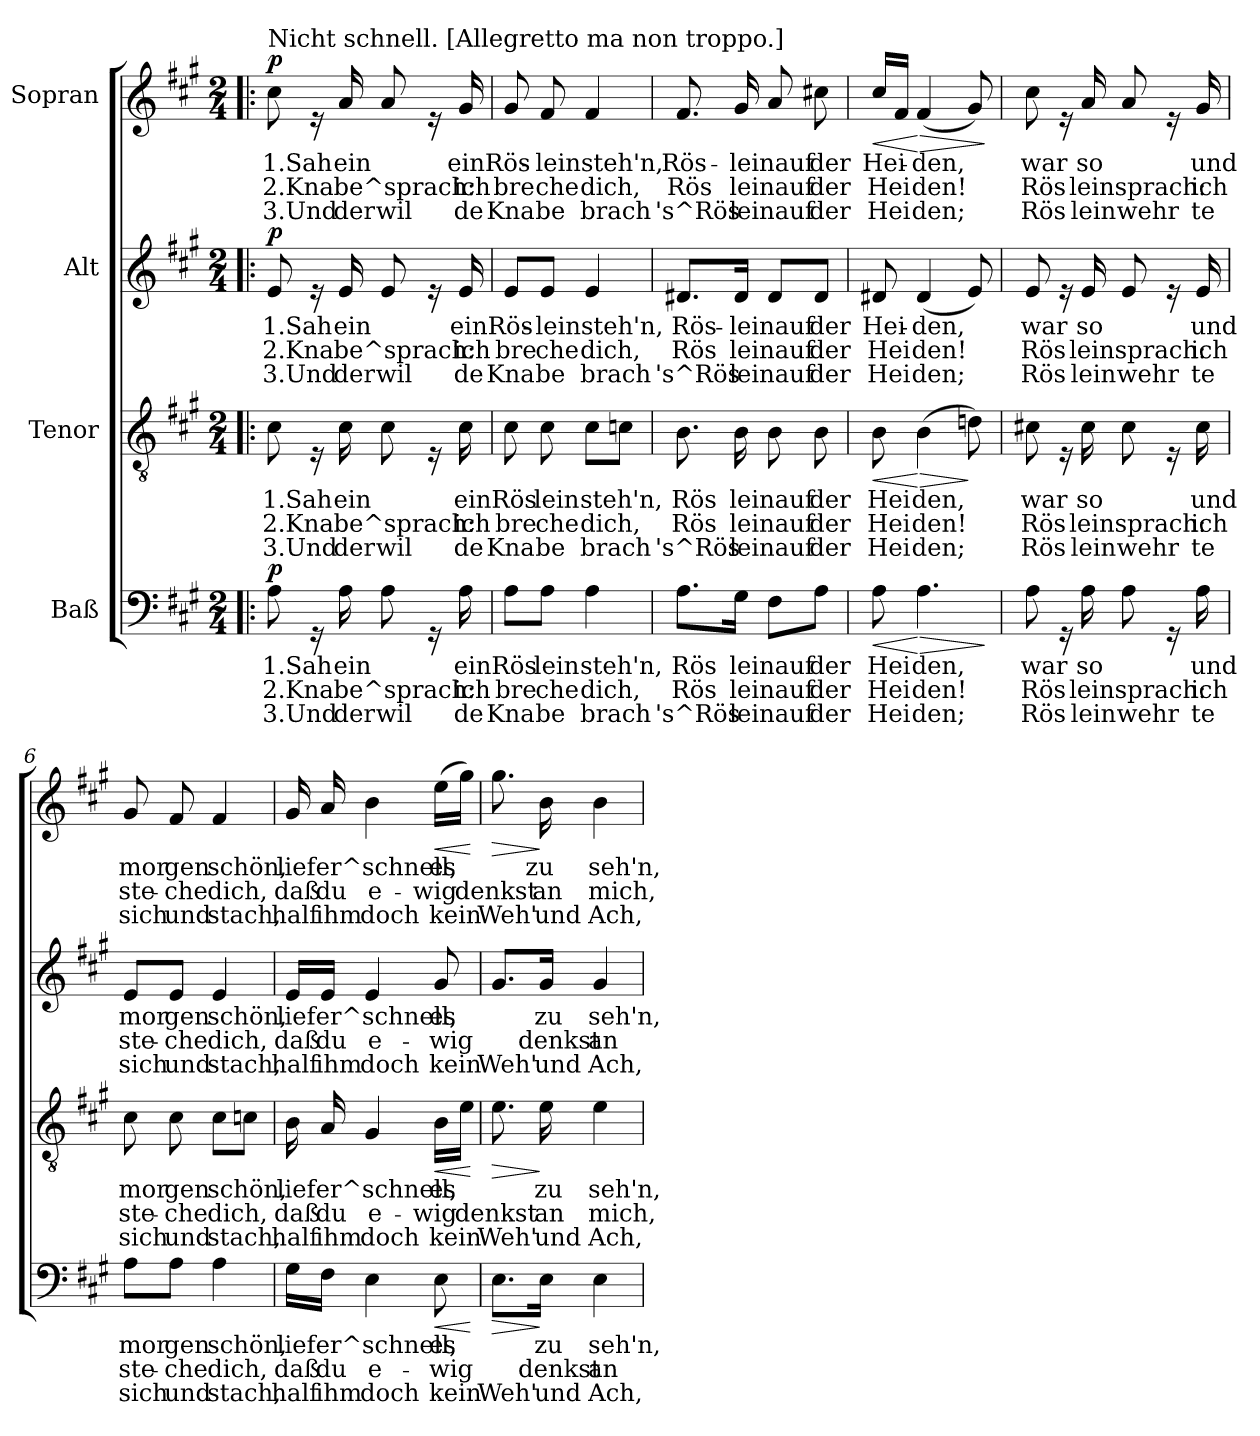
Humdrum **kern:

**kern	**text	**text	**text	**dynam	**kern	**text	**text	**text	**dynam	**kern	**text	**text	**text	**dynam	**kern	**text	**text	**text	**dynam
*part4	*part4	*part4	*part4	*part4	*part3	*part3	*part3	*part3	*part3	*part2	*part2	*part2	*part2	*part2	*part1	*part1	*part1	*part1	*part1
*staff4	*staff4	*staff4	*staff4	*staff4	*staff3	*staff3	*staff3	*staff3	*staff3	*staff2	*staff2	*staff2	*staff2	*staff2	*staff1	*staff1	*staff1	*staff1	*staff1
*I"Baß	*	*	*	*	*I"Tenor	*	*	*	*	*I"Alt	*	*	*	*	*I"Sopran	*	*	*	*
*clefF4	*	*	*	*	*clefGv2	*	*	*	*	*clefG2	*	*	*	*	*clefG2	*	*	*	*
*k[f#c#g#]	*	*	*	*	*k[f#c#g#]	*	*	*	*	*k[f#c#g#]	*	*	*	*	*k[f#c#g#]	*	*	*	*
*A:	*	*	*	*	*A:	*	*	*	*	*A:	*	*	*	*	*A:	*	*	*	*
*M2/4	*	*	*	*	*M2/4	*	*	*	*	*M2/4	*	*	*	*	*M2/4	*	*	*	*
=1!|:	=1!|:	=1!|:	=1!|:	=1!|:	=1!|:	=1!|:	=1!|:	=1!|:	=1!|:	=1!|:	=1!|:	=1!|:	=1!|:	=1!|:	=1!|:	=1!|:	=1!|:	=1!|:	=1!|:
!	!	!	!	!	!	!	!	!	!	!	!	!	!	!	!LO:TX:a:t=Nicht schnell. [Allegretto ma non troppo.]	!	!	!	!
!	!LO:LY:a:rj	!LO:LY:a:rj	!LO:LY:a:rj	!LO:DY:b	!	!LO:LY:b:rj	!LO:LY:b:rj	!LO:LY:b:rj	!	!	!LO:LY:a:rj	!LO:LY:a:rj	!LO:LY:a:rj	!LO:DY:b	!	!LO:LY:b:rj	!LO:LY:b:rj	!LO:LY:b:rj	!LO:DY:a
8A\	1.Sah	2.Kna	3.Und	p	8c#\	1.Sah	2.Kna	3.Und	.	8e/	1.Sah	2.Kna	3.Und	p	8cc#\	1.Sah	2.Kna	3.Und	p
16rGG	.	.	.	.	16rE	.	.	.	.	16re	.	.	.	.	16re	.	.	.	.
!	!LO:LY:a:rj	!LO:LY:a:rj	!LO:LY:a:rj	!	!	!LO:LY:b:rj	!LO:LY:b:rj	!LO:LY:b:rj	!	!	!LO:LY:a:rj	!LO:LY:a:rj	!LO:LY:a:rj	!	!	!LO:LY:b:rj	!LO:LY:b:rj	!LO:LY:b:rj	!
16A\	ein	be^sprach:	der	.	16c#\	ein	be^sprach:	der	.	16e/	ein	be^sprach:	der	.	16a/	ein	be^sprach:	der	.
!	!	!	!LO:LY:a:rj	!	!	!	!	!LO:LY:b:rj	!	!	!	!	!LO:LY:a:rj	!	!	!	!	!LO:LY:b:rj	!
8A\	.	.	wil	.	8c#\	.	.	wil	.	8e/	.	.	wil	.	8a/	.	.	wil	.
16rGG	.	.	.	.	16rE	.	.	.	.	16re	.	.	.	.	16re	.	.	.	.
!	!LO:LY:a:rj	!LO:LY:a:rj	!LO:LY:a:rj	!	!	!LO:LY:b:rj	!LO:LY:b:rj	!LO:LY:b:rj	!	!	!LO:LY:a:rj	!LO:LY:a:rj	!LO:LY:a:rj	!	!	!LO:LY:b:rj	!LO:LY:b:rj	!LO:LY:b:rj	!
16A\	einRös	ich	de	.	16c#\	einRös	ich	de	.	16e/	einRös-	ich	de	.	16g#/	einRös-	ich	de	.
=2	=2	=2	=2	=2	=2	=2	=2	=2	=2	=2	=2	=2	=2	=2	=2	=2	=2	=2	=2
!	!	!LO:LY:a:rj	!LO:LY:a:rj	!	!	!	!LO:LY:b:rj	!LO:LY:b:rj	!	!	!	!LO:LY:a:rj	!LO:LY:a:rj	!	!	!	!LO:LY:b:rj	!LO:LY:b:rj	!
8A\L	.	bre	Kna	.	8c#\	.	bre	Kna	.	8e/L	.	bre	Kna	.	8g#/	.	bre	Kna	.
!	!LO:LY:a:rj	!LO:LY:a:rj	!LO:LY:a:rj	!	!	!LO:LY:b:rj	!LO:LY:b:rj	!LO:LY:b:rj	!	!	!LO:LY:a:rj	!LO:LY:a:rj	!LO:LY:a:rj	!	!	!LO:LY:b:rj	!LO:LY:b:rj	!LO:LY:b:rj	!
8A\J	lein	che	be	.	8c#\	lein	che	be	.	8e/J	-leinsteh'n,	che	be	.	8f#/	-leinsteh'n,	che	be	.
!	!LO:LY:a:rj	!LO:LY:a:rj	!LO:LY:a:rj	!	!	!LO:LY:b:rj	!LO:LY:b:rj	!LO:LY:b:rj	!	!	!	!LO:LY:a:rj	!LO:LY:a:rj	!	!	!	!LO:LY:b:rj	!LO:LY:b:rj	!
4A\	steh'n,	dich,	brach	.	8c#\L	steh'n,	dich,	brach	.	4e/	.	dich,	brach	.	4f#/	.	dich,	brach	.
.	.	.	.	.	8cn\J	.	.	.	.	.	.	.	.	.	.	.	.	.	.
=3	=3	=3	=3	=3	=3	=3	=3	=3	=3	=3	=3	=3	=3	=3	=3	=3	=3	=3	=3
!	!LO:LY:a:rj	!LO:LY:a:rj	!LO:LY:a:rj	!	!	!LO:LY:b:rj	!LO:LY:b:rj	!LO:LY:b:rj	!	!	!LO:LY:a:rj	!LO:LY:a:rj	!LO:LY:a:rj	!	!	!LO:LY:b:rj	!LO:LY:b:rj	!LO:LY:b:rj	!
8.A\L	Rös	Rös	's^Rös	.	8.B\	Rös	Rös	's^Rös	.	8.d#X/L	Rös-	Rös	's^Rös	.	8.f#/	Rös-	Rös	's^Rös	.
!	!LO:LY:a:rj	!LO:LY:a:rj	!LO:LY:a:rj	!	!	!LO:LY:b:rj	!LO:LY:b:rj	!LO:LY:b:rj	!	!	!LO:LY:a:rj	!LO:LY:a:rj	!LO:LY:a:rj	!	!	!LO:LY:b:rj	!LO:LY:b:rj	!LO:LY:b:rj	!
16G#\Jk	leinauf	leinauf	leinauf	.	16B\	leinauf	leinauf	leinauf	.	16d#/Jk	-leinauf	leinauf	leinauf	.	16g#/	-leinauf	leinauf	leinauf	.
8F#\L	.	.	.	.	8B\	.	.	.	.	8d#/L	.	.	.	.	8a/	.	.	.	.
!	!LO:LY:a:rj	!LO:LY:a:rj	!LO:LY:a:rj	!	!	!LO:LY:b:rj	!LO:LY:b:rj	!LO:LY:b:rj	!	!	!LO:LY:a:rj	!LO:LY:a:rj	!LO:LY:a:rj	!	!	!LO:LY:b:rj	!LO:LY:b:rj	!LO:LY:b:rj	!
8A\J	der	der	der	.	8B\	der	der	der	.	8d#/J	der	der	der	.	8cc#X\	der	der	der	.
=4	=4	=4	=4	=4	=4	=4	=4	=4	=4	=4	=4	=4	=4	=4	=4	=4	=4	=4	=4
!	!LO:LY:a:rj	!LO:LY:a:rj	!LO:LY:a:rj	!LO:HP:b	!	!LO:LY:b:rj	!LO:LY:b:rj	!LO:LY:b:rj	!LO:HP:b	!	!LO:LY:a:rj	!LO:LY:a:rj	!LO:LY:a:rj	!	!	!LO:LY:b:rj	!LO:LY:b:rj	!LO:LY:b:rj	!LO:HP:b
8A\	Hei	Hei	Hei	<	8B\	Hei	Hei	Hei	<	8d#X/	Hei-	Hei	Hei	.	16cc#/LL	Hei-	Hei	Hei	<
.	.	.	.	.	.	.	.	.	.	.	.	.	.	.	16f#/JJ	.	.	.	.
!	!LO:LY:a:rj	!LO:LY:a:rj	!LO:LY:a:rj	!LO:HP:n=1:b	!	!LO:LY:b:rj	!LO:LY:b:rj	!LO:LY:b:rj	!LO:HP:n=1:b	!	!LO:LY:a:rj	!LO:LY:a:rj	!LO:LY:a:rj	!	!	!LO:LY:b:rj	!LO:LY:b:rj	!LO:LY:b:rj	!LO:HP:n=1:b
4.A\	den,	den!	den;	[ >	(>4B\	den,	den!	den;	[ >	(<4d#/	-den,	den!	den;	.	(<4f#/	-den,	den!	den;	[ >
.	.	.	.	.	8dn\)	.	.	.	]	8e/)	.	.	.	.	8g#/)	.	.	.	.
.	.	.	.	]	.	.	.	.	.	.	.	.	.	.	.	.	.	.	]
=5	=5	=5	=5	=5	=5	=5	=5	=5	=5	=5	=5	=5	=5	=5	=5	=5	=5	=5	=5
!	!LO:LY:a:rj	!LO:LY:a:rj	!LO:LY:a:rj	!	!	!LO:LY:b:rj	!LO:LY:b:rj	!LO:LY:b:rj	!	!	!LO:LY:a:rj	!LO:LY:a:rj	!LO:LY:a:rj	!	!	!LO:LY:b:rj	!LO:LY:b:rj	!LO:LY:b:rj	!
8A\	war	Rös	Rös	.	8c#X\	war	Rös	Rös	.	8e/	war	Rös	Rös	.	8cc#\	war	Rös	Rös	.
16rGG	.	.	.	.	16rE	.	.	.	.	16re	.	.	.	.	16re	.	.	.	.
!	!LO:LY:a:rj	!LO:LY:a:rj	!LO:LY:a:rj	!	!	!LO:LY:b:rj	!LO:LY:b:rj	!LO:LY:b:rj	!	!	!LO:LY:a:rj	!LO:LY:a:rj	!LO:LY:a:rj	!	!	!LO:LY:b:rj	!LO:LY:b:rj	!LO:LY:b:rj	!
16A\	so	leinsprach:	lein	.	16c#\	so	leinsprach:	lein	.	16e/	so	leinsprach:	lein	.	16a/	so	leinsprach:	lein	.
!	!	!	!LO:LY:a:rj	!	!	!	!	!LO:LY:b:rj	!	!	!	!	!LO:LY:a:rj	!	!	!	!	!LO:LY:b:rj	!
8A\	.	.	wehr	.	8c#\	.	.	wehr	.	8e/	.	.	wehr	.	8a/	.	.	wehr	.
16rGG	.	.	.	.	16rE	.	.	.	.	16re	.	.	.	.	16re	.	.	.	.
!	!LO:LY:a:rj	!LO:LY:a:rj	!LO:LY:a:rj	!	!	!LO:LY:b:rj	!LO:LY:b:rj	!LO:LY:b:rj	!	!	!LO:LY:a:rj	!LO:LY:a:rj	!LO:LY:a:rj	!	!	!LO:LY:b:rj	!LO:LY:b:rj	!LO:LY:b:rj	!
16A\	und	ich	te	.	16c#\	und	ich	te	.	16e/	und	ich	te	.	16g#/	und	ich	te	.
!!LO:LB:g=z
=6	=6	=6	=6	=6	=6	=6	=6	=6	=6	=6	=6	=6	=6	=6	=6	=6	=6	=6	=6
!	!LO:LY:a:rj	!LO:LY:a:rj	!LO:LY:a:rj	!	!	!LO:LY:b:rj	!LO:LY:b:rj	!LO:LY:b:rj	!	!	!LO:LY:a:rj	!LO:LY:a:rj	!LO:LY:a:rj	!	!	!LO:LY:b:rj	!LO:LY:b:rj	!LO:LY:b:rj	!
8A\L	mor	ste-	sich	.	8c#\	mor	ste-	sich	.	8e/L	mor	ste-	sich	.	8g#/	mor	ste-	sich	.
!	!LO:LY:a:rj	!LO:LY:a:rj	!LO:LY:a:rj	!	!	!LO:LY:b:rj	!LO:LY:b:rj	!LO:LY:b:rj	!	!	!LO:LY:a:rj	!LO:LY:a:rj	!LO:LY:a:rj	!	!	!LO:LY:b:rj	!LO:LY:b:rj	!LO:LY:b:rj	!
8A\J	gen	-che	und	.	8c#\	gen	-che	und	.	8e/J	gen	-che	und	.	8f#/	gen	-che	und	.
!	!LO:LY:a:rj	!LO:LY:a:rj	!LO:LY:a:rj	!	!	!LO:LY:b:rj	!LO:LY:b:rj	!LO:LY:b:rj	!	!	!LO:LY:a:rj	!LO:LY:a:rj	!LO:LY:a:rj	!	!	!LO:LY:b:rj	!LO:LY:b:rj	!LO:LY:b:rj	!
4A\	schön,	dich,	stach,	.	8c#\L	schön,	dich,	stach,	.	4e/	schön,	dich,	stach,	.	4f#/	schön,	dich,	stach,	.
.	.	.	.	.	8cn\J	.	.	.	.	.	.	.	.	.	.	.	.	.	.
=7	=7	=7	=7	=7	=7	=7	=7	=7	=7	=7	=7	=7	=7	=7	=7	=7	=7	=7	=7
!	!LO:LY:a:rj	!LO:LY:a:rj	!LO:LY:a:rj	!	!	!LO:LY:b:rj	!LO:LY:b:rj	!LO:LY:b:rj	!	!	!LO:LY:a:rj	!LO:LY:a:rj	!LO:LY:a:rj	!	!	!LO:LY:b:rj	!LO:LY:b:rj	!LO:LY:b:rj	!
16G#\LL	lief	daß	half	.	16B\	lief	daß	half	.	16e/LL	lief	daß	half	.	16g#/	lief	daß	half	.
!	!LO:LY:a:rj	!LO:LY:a:rj	!LO:LY:a:rj	!	!	!LO:LY:b:rj	!LO:LY:b:rj	!LO:LY:b:rj	!	!	!LO:LY:a:rj	!LO:LY:a:rj	!LO:LY:a:rj	!	!	!LO:LY:b:rj	!LO:LY:b:rj	!LO:LY:b:rj	!
16F#\JJ	er^schnell,	du	ihm	.	16A/	er^schnell,	du	ihm	.	16e/JJ	er^schnell,	du	ihm	.	16a/	er^schnell,	du	ihm	.
!	!	!LO:LY:a:rj	!LO:LY:a:rj	!	!	!	!LO:LY:b:rj	!LO:LY:b:rj	!	!	!	!LO:LY:a:rj	!LO:LY:a:rj	!	!	!	!LO:LY:b:rj	!LO:LY:b:rj	!
4E\	.	e-	doch	.	4G#/	.	e-	doch	.	4e/	.	e-	doch	.	4b\	.	e-	doch	.
!	!LO:LY:a:rj	!LO:LY:a:rj	!LO:LY:a:rj	!LO:HP:b	!	!LO:LY:b:rj	!LO:LY:b:rj	!LO:LY:b:rj	!LO:HP:b	!	!LO:LY:a:rj	!LO:LY:a:rj	!LO:LY:a:rj	!	!	!LO:LY:b:rj	!LO:LY:b:rj	!LO:LY:b:rj	!LO:HP:b
8E\	es	-wig	kein	<	16B\LL	es	-wig	kein	<	8g#/	es	-wig	kein	.	(>16ee\LL	es	-wig	kein	<
!	!	!	!	!	!	!	!LO:LY:b:rj	!	!	!	!	!	!	!	!	!	!LO:LY:b:rj	!	!
.	.	.	.	.	16e\JJ	.	denkst	.	.	.	.	.	.	.	16gg#\JJ)	.	denkst	.	.
.	.	.	.	[	.	.	.	.	[	.	.	.	.	.	.	.	.	.	[
=8	=8	=8	=8	=8	=8	=8	=8	=8	=8	=8	=8	=8	=8	=8	=8	=8	=8	=8	=8
!	!	!	!LO:LY:a:rj	!LO:HP:b	!	!	!	!LO:LY:b:rj	!LO:HP:b	!	!	!	!LO:LY:a:rj	!	!	!	!	!LO:LY:b:rj	!LO:HP:b
8.E\L	.	.	Weh'	>	8.e\	.	.	Weh'	>	8.g#/L	.	.	Weh'	.	8.gg#\	.	.	Weh'	>
!	!LO:LY:a:rj	!LO:LY:a:rj	!LO:LY:a:rj	!	!	!LO:LY:b:rj	!LO:LY:b:rj	!LO:LY:b:rj	!	!	!LO:LY:a:rj	!LO:LY:a:rj	!LO:LY:a:rj	!	!	!LO:LY:b:rj	!LO:LY:b:rj	!LO:LY:b:rj	!
16E\Jk	zu	denkst	und	]	16e\	zu	an	und	]	16g#/Jk	zu	denkst	und	.	16b\	zu	an	und	]
!	!LO:LY:a:rj	!LO:LY:a:rj	!LO:LY:a:rj	!	!	!LO:LY:b:rj	!LO:LY:b:rj	!LO:LY:b:rj	!	!	!LO:LY:a:rj	!LO:LY:a:rj	!LO:LY:a:rj	!	!	!LO:LY:b:rj	!LO:LY:b:rj	!LO:LY:b:rj	!
4E\	seh'n,	an	Ach,	.	4e\	seh'n,	mich,	Ach,	.	4g#/	seh'n,	an	Ach,	.	4b\	seh'n,	mich,	Ach,	.
=	=	=	=	=	=	=	=	=	=	=	=	=	=	=	=	=	=	=	=
*-	*-	*-	*-	*-	*-	*-	*-	*-	*-	*-	*-	*-	*-	*-	*-	*-	*-	*-	*-
